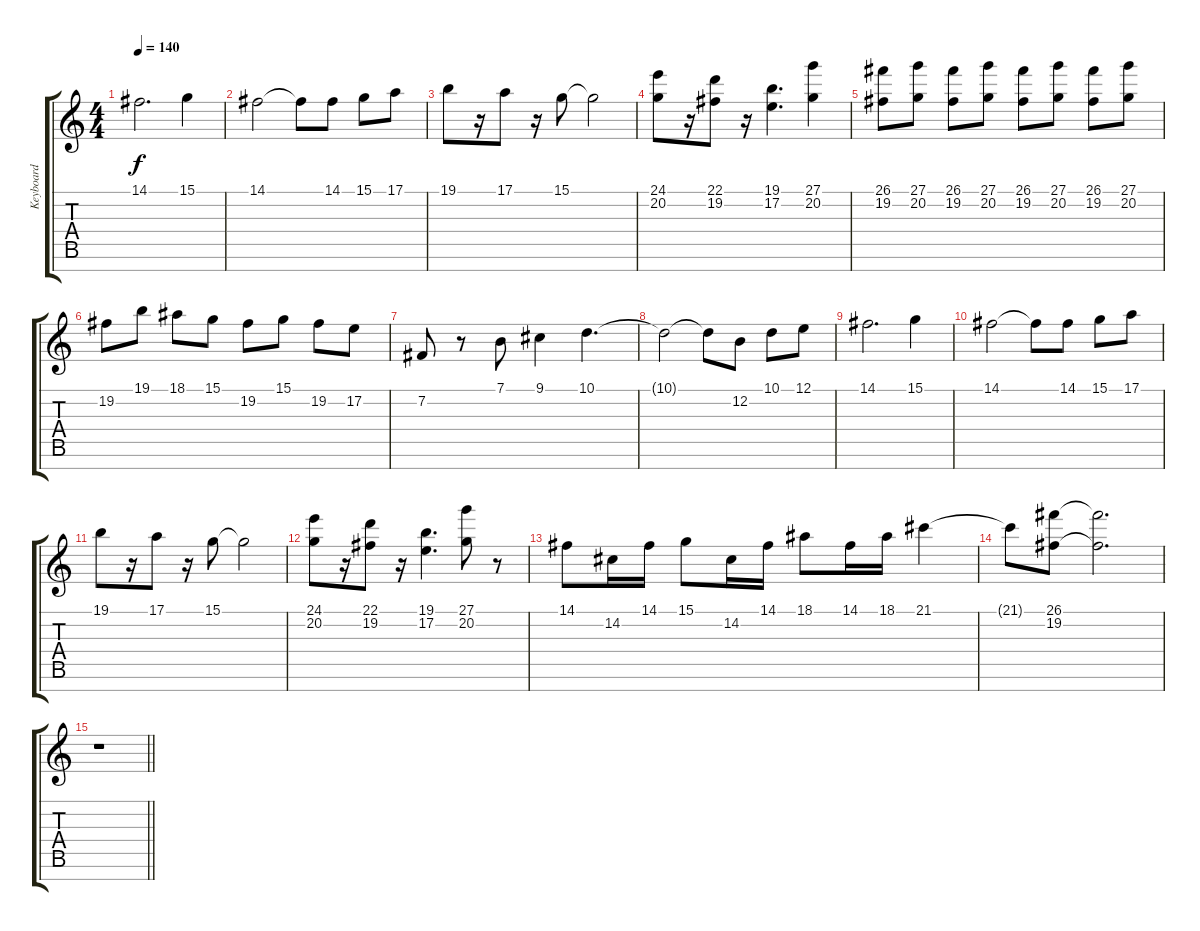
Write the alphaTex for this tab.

\track ("Keyboard" "Keyboard") {instrument lead2sawtooth}
\staff {score tabs}
\tuning (E4 B3 G3 D3 A2 E2 B1) {hide}
\ts (4 4)
\tempo 140
\clef g2
\ks c
14.1.2{d dy f} 15.1.4 |
14.1.2 14.1{t}.8 14.1.8 15.1.8 17.1.8 |
19.1.8 r.16 17.1.8 r.16 15.1.8 15.1{t}.2 |
(24.1 20.2).8 r.16 (22.1 19.2).8 r.16 (19.1 17.2).4{d} (27.1 20.2).4 |
(26.1 19.2).8 (27.1 20.2).8 (26.1 19.2).8 (27.1 20.2).8 (26.1 19.2).8 (27.1 20.2).8 (26.1 19.2).8 (27.1 20.2).8 |
19.2.8 19.1.8 18.1.8 15.1.8 19.2.8 15.1.8 19.2.8 17.2.8 |
7.2.8 r.8 7.1.8 9.1.4 10.1.4{d} |
10.1{t}.2 10.1{t}.8 12.2.8 10.1.8 12.1.8 |
14.1.2{d} 15.1.4 |
14.1.2 14.1{t}.8 14.1.8 15.1.8 17.1.8 |
19.1.8 r.16 17.1.8 r.16 15.1.8 15.1{t}.2 |
(24.1 20.2).8 r.16 (22.1 19.2).8 r.16 (19.1 17.2).4{d} (27.1 20.2).8 r.8 |
14.1.8 14.2.16 14.1.16 15.1.8 14.2.16 14.1.16 18.1.8 14.1.16 18.1.16 21.1.4 |
21.1{t}.8 (26.1 19.2).8 (26.1{t} 19.2{t}).2{d} |
\barLineRight lightlight
r.1
